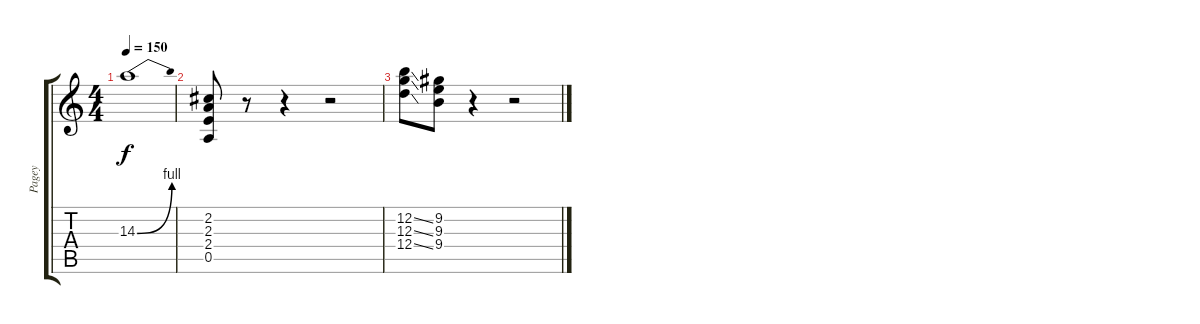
\track ("Pagey" "Pagey") {instrument distortionguitar}
\staff {score tabs}
\tuning (E4 B3 G3 D3 A2 E2) {hide}
\ts (4 4)
\tempo 150
\clef g2
\ks c
14.3{be (bend 0 0 60 4)}.1{dy f} |
(2.2 2.3 2.4 0.5).8 r.8 r.4 r.2 |
(12.2{ss} 12.3{ss} 12.4{ss}).8 (9.2 9.3 9.4).8 r.4 r.2
